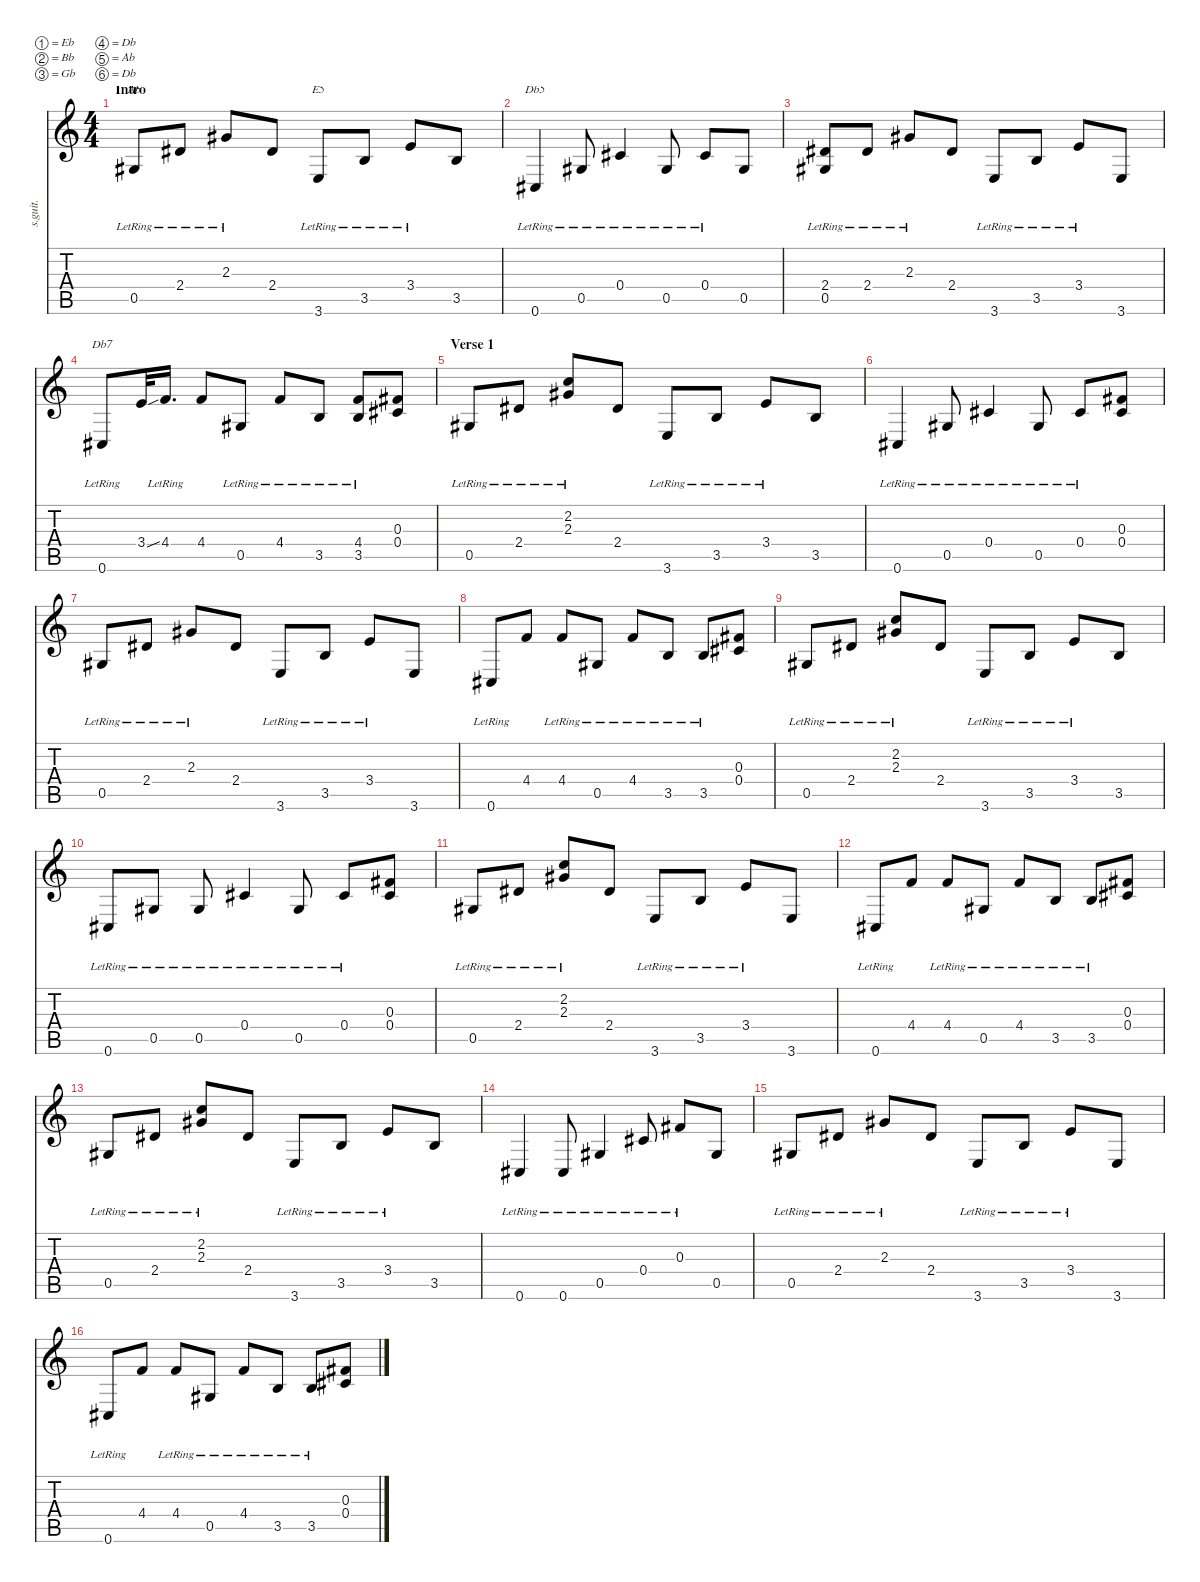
\defaultSystemsLayout 4
\hideDynamics
\bracketExtendMode nobrackets
\track ("Kurt Cobain - Clean Guitar" "s.guit.") {instrument electricguitarclean}
\staff {score tabs}
\tuning (Eb4 Bb3 Gb3 Db3 Ab2 Db2)
\chord ("Ab" 3 1 2 2 0 x) {showdiagram false}
\chord ("E5" 3 1 2 2 0 x) {showdiagram false}
\chord ("Db5" 3 1 2 2 0 x) {showdiagram false}
\chord ("Db7" 3 1 2 2 0 x) {showdiagram false}
\ts (4 4)
\beaming (8 2 2 2 2)
\section ("" "Intro")
\tempo (100 hide)
\clef g2
\ks c
0.5{lr acc #}.8{ch "Ab" lyrics (0 "") lyrics (1 "") lyrics (2 "") lyrics (3 "") lyrics (4 "") dy mf instrument electricguitarclean} 2.4{lr acc #}.8{lyrics (0 "") lyrics (1 "") lyrics (2 "") lyrics (3 "") lyrics (4 "")} 2.3{lr acc #}.8{lyrics (0 "") lyrics (1 "") lyrics (2 "") lyrics (3 "") lyrics (4 "")} 2.4{acc #}.8{lyrics (0 "") lyrics (1 "") lyrics (2 "") lyrics (3 "") lyrics (4 "")} 3.6{lr}.8{ch "E5" lyrics (0 "") lyrics (1 "") lyrics (2 "") lyrics (3 "") lyrics (4 "")} 3.5{lr}.8{lyrics (0 "") lyrics (1 "") lyrics (2 "") lyrics (3 "") lyrics (4 "")} 3.4{lr}.8{lyrics (0 "") lyrics (1 "") lyrics (2 "") lyrics (3 "") lyrics (4 "")} 3.5.8{lyrics (0 "") lyrics (1 "") lyrics (2 "") lyrics (3 "") lyrics (4 "")} |
0.6{lr acc #}.4{ch "Db5" lyrics (0 "") lyrics (1 "") lyrics (2 "") lyrics (3 "") lyrics (4 "")} 0.5{lr acc #}.8{lyrics (0 "") lyrics (1 "") lyrics (2 "") lyrics (3 "") lyrics (4 "")} 0.4{lr acc #}.4{lyrics (0 "") lyrics (1 "") lyrics (2 "") lyrics (3 "") lyrics (4 "")} 0.5{lr acc #}.8{lyrics (0 "") lyrics (1 "") lyrics (2 "") lyrics (3 "") lyrics (4 "")} 0.4{lr acc #}.8{lyrics (0 "") lyrics (1 "") lyrics (2 "") lyrics (3 "") lyrics (4 "")} 0.5{acc #}.8{lyrics (0 "") lyrics (1 "") lyrics (2 "") lyrics (3 "") lyrics (4 "")} |
(2.4{lr acc #} 0.5{lr acc #}).8{lyrics (0 "") lyrics (1 "") lyrics (2 "") lyrics (3 "") lyrics (4 "")} 2.4{lr acc #}.8{lyrics (0 "") lyrics (1 "") lyrics (2 "") lyrics (3 "") lyrics (4 "")} 2.3{lr acc #}.8{lyrics (0 "") lyrics (1 "") lyrics (2 "") lyrics (3 "") lyrics (4 "")} 2.4{acc #}.8{lyrics (0 "") lyrics (1 "") lyrics (2 "") lyrics (3 "") lyrics (4 "")} 3.6{lr}.8{lyrics (0 "") lyrics (1 "") lyrics (2 "") lyrics (3 "") lyrics (4 "")} 3.5{lr}.8{lyrics (0 "") lyrics (1 "") lyrics (2 "") lyrics (3 "") lyrics (4 "")} 3.4{lr}.8{lyrics (0 "") lyrics (1 "") lyrics (2 "") lyrics (3 "") lyrics (4 "")} 3.6.8{lyrics (0 "") lyrics (1 "") lyrics (2 "") lyrics (3 "") lyrics (4 "") dy f} |
0.6{lr acc #}.8{ch "Db7" lyrics (0 "") lyrics (1 "") lyrics (2 "") lyrics (3 "") lyrics (4 "") dy mf} 3.4{ss}.32{lyrics (0 "") lyrics (1 "") lyrics (2 "") lyrics (3 "") lyrics (4 "")} 4.4{lr}.16{d lyrics (0 "") lyrics (1 "") lyrics (2 "") lyrics (3 "") lyrics (4 "")} 4.4.8{lyrics (0 "") lyrics (1 "") lyrics (2 "") lyrics (3 "") lyrics (4 "")} 0.5{lr acc #}.8{lyrics (0 "") lyrics (1 "") lyrics (2 "") lyrics (3 "") lyrics (4 "")} 4.4{lr}.8{lyrics (0 "") lyrics (1 "") lyrics (2 "") lyrics (3 "") lyrics (4 "")} 3.5{lr}.8{lyrics (0 "") lyrics (1 "") lyrics (2 "") lyrics (3 "") lyrics (4 "")} (4.4{lr} 3.5{lr}).8{lyrics (0 "") lyrics (1 "") lyrics (2 "") lyrics (3 "") lyrics (4 "")} (0.3{acc #} 0.4{acc #}).8{lyrics (0 "") lyrics (1 "") lyrics (2 "") lyrics (3 "") lyrics (4 "")} |
\section ("" "Verse 1")
0.5{lr acc #}.8{lyrics (0 "") lyrics (1 "") lyrics (2 "") lyrics (3 "") lyrics (4 "")} 2.4{lr acc #}.8{lyrics (0 "") lyrics (1 "") lyrics (2 "") lyrics (3 "") lyrics (4 "")} (2.2{lr} 2.3{lr acc #}).8{lyrics (0 "") lyrics (1 "") lyrics (2 "") lyrics (3 "") lyrics (4 "")} 2.4{acc #}.8{lyrics (0 "") lyrics (1 "") lyrics (2 "") lyrics (3 "") lyrics (4 "")} 3.6{lr}.8{lyrics (0 "") lyrics (1 "") lyrics (2 "") lyrics (3 "") lyrics (4 "")} 3.5{lr}.8{lyrics (0 "") lyrics (1 "") lyrics (2 "") lyrics (3 "") lyrics (4 "")} 3.4{lr}.8{lyrics (0 "") lyrics (1 "") lyrics (2 "") lyrics (3 "") lyrics (4 "")} 3.5.8{lyrics (0 "") lyrics (1 "") lyrics (2 "") lyrics (3 "") lyrics (4 "")} |
0.6{lr acc #}.4{lyrics (0 "") lyrics (1 "") lyrics (2 "") lyrics (3 "") lyrics (4 "")} 0.5{lr acc #}.8{lyrics (0 "") lyrics (1 "") lyrics (2 "") lyrics (3 "") lyrics (4 "")} 0.4{lr acc #}.4{lyrics (0 "") lyrics (1 "") lyrics (2 "") lyrics (3 "") lyrics (4 "")} 0.5{lr acc #}.8{lyrics (0 "") lyrics (1 "") lyrics (2 "") lyrics (3 "") lyrics (4 "")} 0.4{lr acc #}.8{lyrics (0 "") lyrics (1 "") lyrics (2 "") lyrics (3 "") lyrics (4 "")} (0.3{acc #} 0.4{acc #}).8{lyrics (0 "") lyrics (1 "") lyrics (2 "") lyrics (3 "") lyrics (4 "")} |
0.5{lr acc #}.8{lyrics (0 "") lyrics (1 "") lyrics (2 "") lyrics (3 "") lyrics (4 "")} 2.4{lr acc #}.8{lyrics (0 "") lyrics (1 "") lyrics (2 "") lyrics (3 "") lyrics (4 "")} 2.3{lr acc #}.8{lyrics (0 "") lyrics (1 "") lyrics (2 "") lyrics (3 "") lyrics (4 "")} 2.4{acc #}.8{lyrics (0 "") lyrics (1 "") lyrics (2 "") lyrics (3 "") lyrics (4 "")} 3.6{lr}.8{lyrics (0 "") lyrics (1 "") lyrics (2 "") lyrics (3 "") lyrics (4 "")} 3.5{lr}.8{lyrics (0 "") lyrics (1 "") lyrics (2 "") lyrics (3 "") lyrics (4 "")} 3.4{lr}.8{lyrics (0 "") lyrics (1 "") lyrics (2 "") lyrics (3 "") lyrics (4 "")} 3.6.8{lyrics (0 "") lyrics (1 "") lyrics (2 "") lyrics (3 "") lyrics (4 "") dy f} |
0.6{lr acc #}.8{lyrics (0 "") lyrics (1 "") lyrics (2 "") lyrics (3 "") lyrics (4 "") dy mf} 4.4.8{lyrics (0 "") lyrics (1 "") lyrics (2 "") lyrics (3 "") lyrics (4 "")} 4.4{lr}.8{lyrics (0 "") lyrics (1 "") lyrics (2 "") lyrics (3 "") lyrics (4 "")} 0.5{lr acc #}.8{lyrics (0 "") lyrics (1 "") lyrics (2 "") lyrics (3 "") lyrics (4 "")} 4.4{lr}.8{lyrics (0 "") lyrics (1 "") lyrics (2 "") lyrics (3 "") lyrics (4 "")} 3.5{lr}.8{lyrics (0 "") lyrics (1 "") lyrics (2 "") lyrics (3 "") lyrics (4 "")} 3.5{lr}.8{lyrics (0 "") lyrics (1 "") lyrics (2 "") lyrics (3 "") lyrics (4 "")} (0.3{acc #} 0.4{acc #}).8{lyrics (0 "") lyrics (1 "") lyrics (2 "") lyrics (3 "") lyrics (4 "")} |
0.5{lr acc #}.8{lyrics (0 "") lyrics (1 "") lyrics (2 "") lyrics (3 "") lyrics (4 "")} 2.4{lr acc #}.8{lyrics (0 "") lyrics (1 "") lyrics (2 "") lyrics (3 "") lyrics (4 "")} (2.2{lr} 2.3{lr acc #}).8{lyrics (0 "") lyrics (1 "") lyrics (2 "") lyrics (3 "") lyrics (4 "")} 2.4{acc #}.8{lyrics (0 "") lyrics (1 "") lyrics (2 "") lyrics (3 "") lyrics (4 "")} 3.6{lr}.8{lyrics (0 "") lyrics (1 "") lyrics (2 "") lyrics (3 "") lyrics (4 "")} 3.5{lr}.8{lyrics (0 "") lyrics (1 "") lyrics (2 "") lyrics (3 "") lyrics (4 "")} 3.4{lr}.8{lyrics (0 "") lyrics (1 "") lyrics (2 "") lyrics (3 "") lyrics (4 "")} 3.5.8{lyrics (0 "") lyrics (1 "") lyrics (2 "") lyrics (3 "") lyrics (4 "")} |
0.6{lr acc #}.8{lyrics (0 "") lyrics (1 "") lyrics (2 "") lyrics (3 "") lyrics (4 "")} 0.5{lr acc #}.8{lyrics (0 "") lyrics (1 "") lyrics (2 "") lyrics (3 "") lyrics (4 "")} 0.5{lr acc #}.8{lyrics (0 "") lyrics (1 "") lyrics (2 "") lyrics (3 "") lyrics (4 "")} 0.4{lr acc #}.4{lyrics (0 "") lyrics (1 "") lyrics (2 "") lyrics (3 "") lyrics (4 "")} 0.5{lr acc #}.8{lyrics (0 "") lyrics (1 "") lyrics (2 "") lyrics (3 "") lyrics (4 "")} 0.4{lr acc #}.8{lyrics (0 "") lyrics (1 "") lyrics (2 "") lyrics (3 "") lyrics (4 "")} (0.3{acc #} 0.4{acc #}).8{lyrics (0 "") lyrics (1 "") lyrics (2 "") lyrics (3 "") lyrics (4 "")} |
0.5{lr acc #}.8{lyrics (0 "") lyrics (1 "") lyrics (2 "") lyrics (3 "") lyrics (4 "")} 2.4{lr acc #}.8{lyrics (0 "") lyrics (1 "") lyrics (2 "") lyrics (3 "") lyrics (4 "")} (2.2{lr} 2.3{lr acc #}).8{lyrics (0 "") lyrics (1 "") lyrics (2 "") lyrics (3 "") lyrics (4 "")} 2.4{acc #}.8{lyrics (0 "") lyrics (1 "") lyrics (2 "") lyrics (3 "") lyrics (4 "")} 3.6{lr}.8{lyrics (0 "") lyrics (1 "") lyrics (2 "") lyrics (3 "") lyrics (4 "")} 3.5{lr}.8{lyrics (0 "") lyrics (1 "") lyrics (2 "") lyrics (3 "") lyrics (4 "")} 3.4{lr}.8{lyrics (0 "") lyrics (1 "") lyrics (2 "") lyrics (3 "") lyrics (4 "")} 3.6.8{lyrics (0 "") lyrics (1 "") lyrics (2 "") lyrics (3 "") lyrics (4 "") dy f} |
0.6{lr acc #}.8{lyrics (0 "") lyrics (1 "") lyrics (2 "") lyrics (3 "") lyrics (4 "") dy mf} 4.4.8{lyrics (0 "") lyrics (1 "") lyrics (2 "") lyrics (3 "") lyrics (4 "")} 4.4{lr}.8{lyrics (0 "") lyrics (1 "") lyrics (2 "") lyrics (3 "") lyrics (4 "")} 0.5{lr acc #}.8{lyrics (0 "") lyrics (1 "") lyrics (2 "") lyrics (3 "") lyrics (4 "")} 4.4{lr}.8{lyrics (0 "") lyrics (1 "") lyrics (2 "") lyrics (3 "") lyrics (4 "")} 3.5{lr}.8{lyrics (0 "") lyrics (1 "") lyrics (2 "") lyrics (3 "") lyrics (4 "")} 3.5{lr}.8{lyrics (0 "") lyrics (1 "") lyrics (2 "") lyrics (3 "") lyrics (4 "")} (0.3{acc #} 0.4{acc #}).8{lyrics (0 "") lyrics (1 "") lyrics (2 "") lyrics (3 "") lyrics (4 "")} |
0.5{lr acc #}.8{lyrics (0 "") lyrics (1 "") lyrics (2 "") lyrics (3 "") lyrics (4 "")} 2.4{lr acc #}.8{lyrics (0 "") lyrics (1 "") lyrics (2 "") lyrics (3 "") lyrics (4 "")} (2.2{lr} 2.3{lr acc #}).8{lyrics (0 "") lyrics (1 "") lyrics (2 "") lyrics (3 "") lyrics (4 "")} 2.4{acc #}.8{lyrics (0 "") lyrics (1 "") lyrics (2 "") lyrics (3 "") lyrics (4 "")} 3.6{lr}.8{lyrics (0 "") lyrics (1 "") lyrics (2 "") lyrics (3 "") lyrics (4 "")} 3.5{lr}.8{lyrics (0 "") lyrics (1 "") lyrics (2 "") lyrics (3 "") lyrics (4 "")} 3.4{lr}.8{lyrics (0 "") lyrics (1 "") lyrics (2 "") lyrics (3 "") lyrics (4 "")} 3.5.8{lyrics (0 "") lyrics (1 "") lyrics (2 "") lyrics (3 "") lyrics (4 "")} |
0.6{lr acc #}.4{lyrics (0 "") lyrics (1 "") lyrics (2 "") lyrics (3 "") lyrics (4 "")} 0.6{lr acc #}.8{lyrics (0 "") lyrics (1 "") lyrics (2 "") lyrics (3 "") lyrics (4 "")} 0.5{lr acc #}.4{lyrics (0 "") lyrics (1 "") lyrics (2 "") lyrics (3 "") lyrics (4 "")} 0.4{lr acc #}.8{lyrics (0 "") lyrics (1 "") lyrics (2 "") lyrics (3 "") lyrics (4 "")} 0.3{lr acc #}.8{lyrics (0 "") lyrics (1 "") lyrics (2 "") lyrics (3 "") lyrics (4 "")} 0.5{acc #}.8{lyrics (0 "") lyrics (1 "") lyrics (2 "") lyrics (3 "") lyrics (4 "")} |
0.5{lr acc #}.8{lyrics (0 "") lyrics (1 "") lyrics (2 "") lyrics (3 "") lyrics (4 "")} 2.4{lr acc #}.8{lyrics (0 "") lyrics (1 "") lyrics (2 "") lyrics (3 "") lyrics (4 "")} 2.3{lr acc #}.8{lyrics (0 "") lyrics (1 "") lyrics (2 "") lyrics (3 "") lyrics (4 "")} 2.4{acc #}.8{lyrics (0 "") lyrics (1 "") lyrics (2 "") lyrics (3 "") lyrics (4 "")} 3.6{lr}.8{lyrics (0 "") lyrics (1 "") lyrics (2 "") lyrics (3 "") lyrics (4 "")} 3.5{lr}.8{lyrics (0 "") lyrics (1 "") lyrics (2 "") lyrics (3 "") lyrics (4 "")} 3.4{lr}.8{lyrics (0 "") lyrics (1 "") lyrics (2 "") lyrics (3 "") lyrics (4 "")} 3.6.8{lyrics (0 "") lyrics (1 "") lyrics (2 "") lyrics (3 "") lyrics (4 "") dy f} |
0.6{lr acc #}.8{lyrics (0 "") lyrics (1 "") lyrics (2 "") lyrics (3 "") lyrics (4 "") dy mf} 4.4.8{lyrics (0 "") lyrics (1 "") lyrics (2 "") lyrics (3 "") lyrics (4 "")} 4.4{lr}.8{lyrics (0 "") lyrics (1 "") lyrics (2 "") lyrics (3 "") lyrics (4 "")} 0.5{lr acc #}.8{lyrics (0 "") lyrics (1 "") lyrics (2 "") lyrics (3 "") lyrics (4 "")} 4.4{lr}.8{lyrics (0 "") lyrics (1 "") lyrics (2 "") lyrics (3 "") lyrics (4 "")} 3.5{lr}.8{lyrics (0 "") lyrics (1 "") lyrics (2 "") lyrics (3 "") lyrics (4 "")} 3.5{lr}.8{lyrics (0 "") lyrics (1 "") lyrics (2 "") lyrics (3 "") lyrics (4 "")} (0.3{acc #} 0.4{acc #}).8{lyrics (0 "") lyrics (1 "") lyrics (2 "") lyrics (3 "") lyrics (4 "")}
